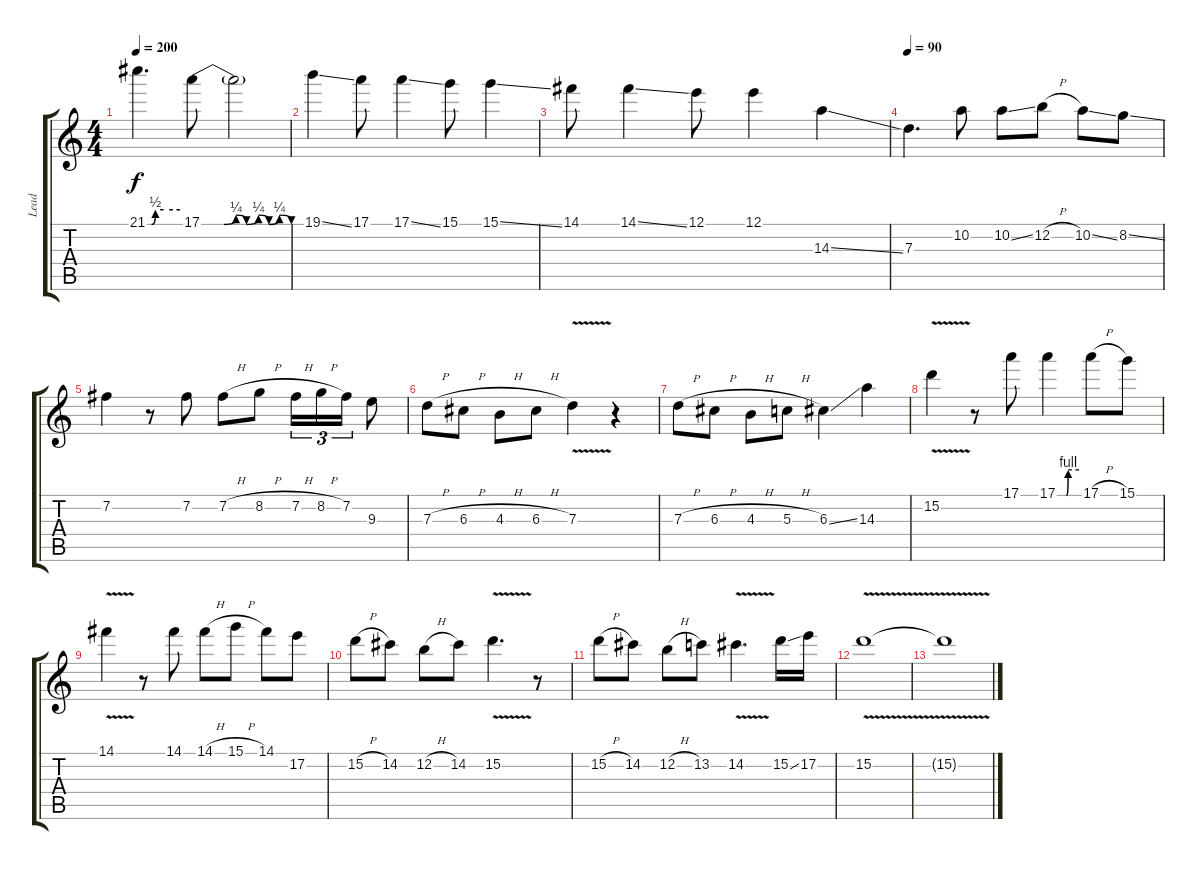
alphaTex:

\track ("Lead" "Lead") {instrument distortionguitar}
\staff {score tabs}
\tuning (E4 B3 G3 D3 A2 E2) {hide}
\ts (4 4)
\tempo 200
\clef g2
\ks c
21.1{be (custom 0 0 8 0 15 2 30 2 60 2)}.4{d dy f} 17.1{be (custom 0 0 15 0 23 1 30 0 38 1 45 0 52 1 60 0)}.8 17.1{t}.2 |
19.1{ss}.4 17.1.8 17.1{ss}.4 15.1.8 15.1{ss}.4 |
14.1.8 14.1{ss}.4 12.1.8 12.1.4 14.3{ss}.4 |
\tempo 90
7.3.4{d} 10.2.8 10.2{ss}.8 12.2{h}.8 10.2{ss}.8 8.2{ss}.8 |
7.2.4 r.8 7.2.8 7.2{h}.8 8.2{h}.8 7.2{h}.16{tu (3 2)} 8.2{h}.16{tu (3 2)} 7.2.16{tu (3 2)} 9.3.8 |
7.3{h}.8 6.3{h}.8 4.3{h}.8 6.3{h}.8 7.3{v}.4 r.4 |
7.3{h}.8 6.3{h}.8 4.3{h}.8 5.3{h}.8 6.3{ss}.4 14.3.4 |
15.2{v}.4 r.8 17.1.8 17.1{be (custom 0 0 25 0 30 4 60 4)}.4 17.1{h}.8 15.1.8 |
14.1{v}.4 r.8 14.1.8 14.1{h}.8 15.1{h}.8 14.1.8 17.2.8 |
15.2{h}.8 14.2.8 12.2{h}.8 14.2.8 15.2{v}.4{d} r.8 |
15.2{h}.8 14.2.8 12.2{h}.8 13.2.8 14.2{v}.4{d} 15.2{ss}.16 17.2.16 |
15.2{v}.1 |
15.2{t}.1
